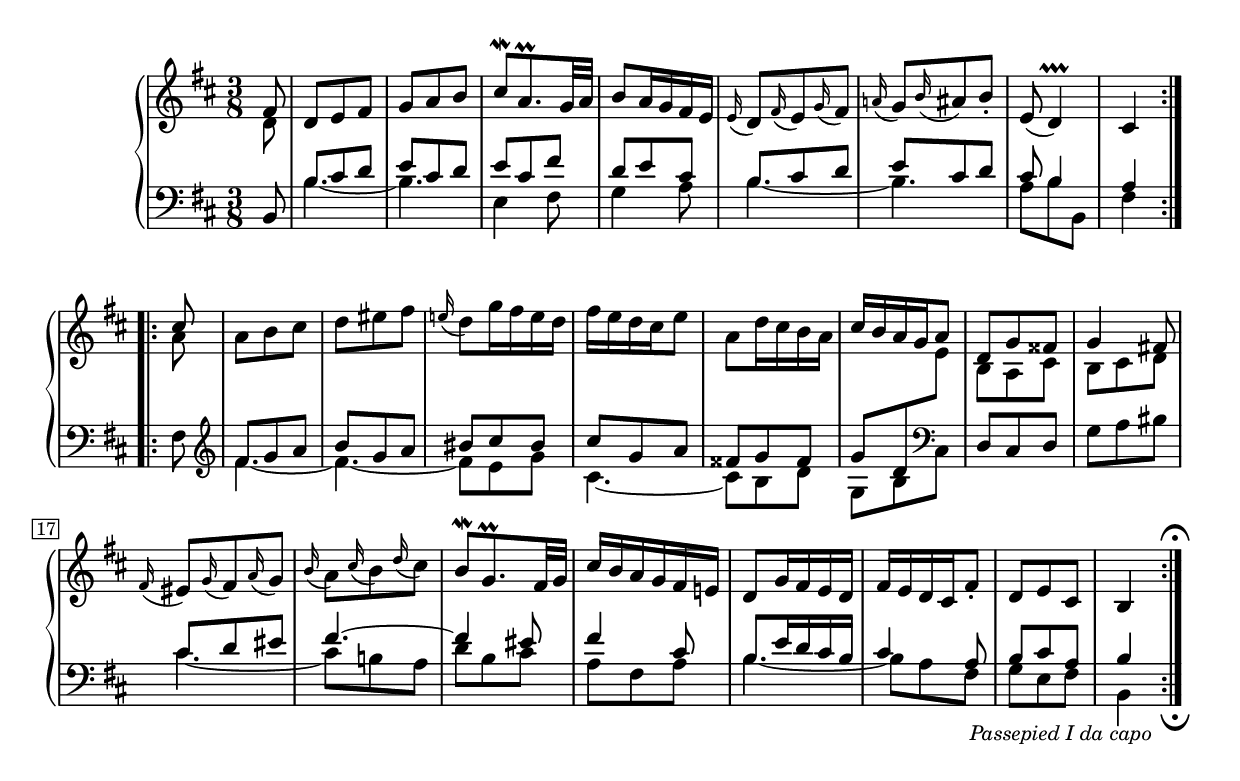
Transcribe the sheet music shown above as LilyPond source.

Global = {
  \key b \minor
  \time 3/8
  \include "../global.ly"
}

Soprano = \context Voice = "one" \relative c' {
  \voiceOne
  \label #'PassepiedII
  \stemUp\tieUp\slurDown
  \override MultiMeasureRest.staff-position = #0
  \override Rest.staff-position = #0
  \repeat volta 2 {
  \partial 8 fis8
  %1
  | d e fis
  | g a b
  | cis\mordent a8.\prall g32 a
  | b8 a16 g fis e
  %5
  | \appoggiatura e16 d8 \appoggiatura fis16 e8 \appoggiatura g16 fis8
  | \appoggiatura a!16 g8 \appoggiatura b16 ais8 b_.
  | e,( d4\prallprall)
  | cis4
  \break
  }
  \repeat volta 2 {
  \partial 8 cis'8
  | \stemNeutral a b cis
  | d eis fis
  | \once\stemUp \appoggiatura e16 d8 g16 fis e d
  | fis e d cis e8
  | a,8 d16 cis b a
  | \stemUp cis b a g a8
  | d, g fisis
  | g4 fis8
  | \appoggiatura fis16 eis8 \appoggiatura g16 fis8 \appoggiatura a16 g8
  | \stemNeutral \once\stemUp \appoggiatura b16 a8 \once\stemUp \appoggiatura cis16 b8
    \once\stemUp \appoggiatura d16 cis8
  | b\mordent g8.\prall fis32 g
  | cis16 b a g fis e!
  | d8 g16 fis e d
  | fis e d cis fis8_.
  | d e cis
  | b4
    \override Score.TextMark.self-alignment-X = #CENTER
    \textEndMark \markup { \musicglyph "scripts.ufermata" }
  }
}

Alto = \context Voice = "two" \relative c' {
  \voiceTwo
  \stemDown\tieDown
  \override Rest.staff-position = #0
  \partial 8 d8
  %1
  | s4.*7
  | s4
  \partial 8 a'8
}

Tenor = \context Voice = "three" \relative c' {
  \voiceThree
  \stemUp\tieUp
  \override Rest.staff-position = #0
  \mergeDifferentlyDottedOn
  \partial 8 s8
  %1
  | b cis d
  | e cis d
  | e cis fis
  | d e cis
  %5
  | b cis d
  | e cis d
  | cis b4
  | a4
  \partial 8 s8
  | fis' g a
  %10
  | b g a
  | bis cis bis
  | cis g a
  | fisis g fisis
  | g d \change Staff = "upper" \stemDown e
  %15
  | b a cis
  | b cis d
  | \change Staff = "lower" \stemUp cis d eis
  | fis4.~
  | fis4 eis8
  %20
  | fis4 cis8
  | b e16 d cis b
  | cis4 a8
  | b cis a
  | b4
}

Bass = \context Voice = "four" \relative c {
  \voiceFour
  \stemDown\tieDown
  \override MultiMeasureRest.staff-position = #0
  \override Rest.staff-position = #0
  \repeat volta 2 {
  \partial 8 \once\stemNeutral b8
  %1
  | b'4.~
  | b
  | e,4 fis8
  | g4 a8
  %5
  | b4.~
  | b4.
  | a8 b b,
  | fis'4
  }
  \repeat volta 2 {
  \partial 8 fis8
  | \clef treble fis'4.~
  %10
  | fis~
  | fis8 e g
  | cis,4.~
  | cis8 b d
  | g, b \once\override Score.Clef.X-extent = #'(0 . 1.5) \clef bass cis,
  %15
  | \stemNeutral d cis d
  | g a bis
  | \stemDown cis4.~
  | cis8 b! a
  | d b cis
  %20
  | a fis a
  | b4.~
  | b8 a fis_\markup { \hspace #0.5 "Passepied I da capo" }
  | g e fis
  | b,4
    \tweak direction #DOWN
    \textEndMark \markup { \musicglyph "scripts.dfermata" }
  }
}

\score {
  \new PianoStaff
  <<
    \accidentalStyle Score.piano
    \context Staff = "upper" <<
      \set Staff.midiInstrument = #"acoustic grand"
      \Global
      \clef treble
      \Soprano
      \Alto
    >>
    \context Staff = "lower" <<
      \set Staff.midiInstrument = #"acoustic grand"
      \Global
      \clef bass
      \Tenor
      \Bass
    >>
  >>
  \header {
    composer = ##f % "Johann Sebastian Bach"
    opus = ##f % "BWV 831"
    title = \markup { "Passepied II" }
    subtitle = ##f
  }
  \layout {
    \context {
      \PianoStaff
      \override Parentheses.font-size = #-2
      \override TextScript.font-shape = #'italic
      \override TextScript.font-size = #-1
    }
  }
  \midi {
    \tempo 4 = 100
  }
}
